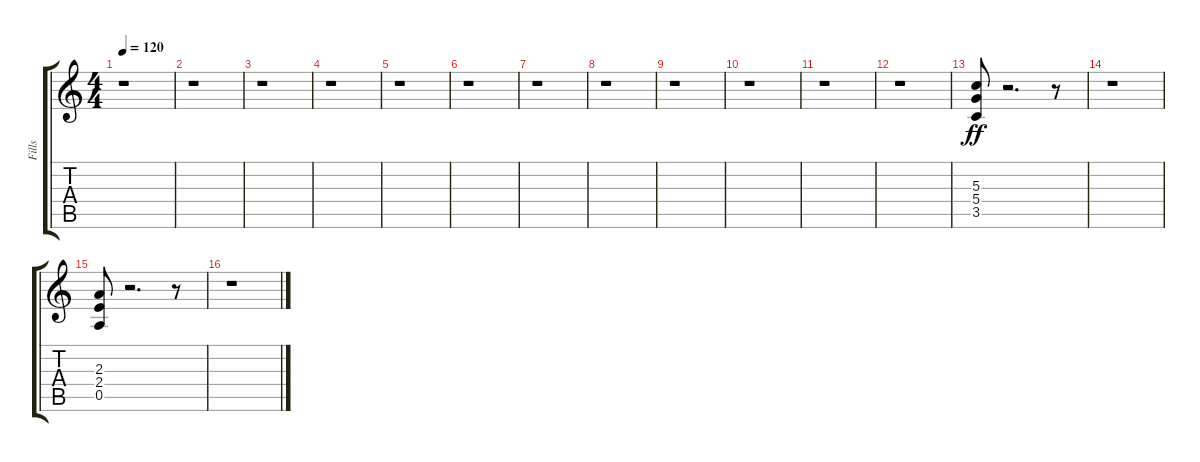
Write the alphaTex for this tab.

\track ("Fills" "Fills") {instrument distortionguitar}
\staff {score tabs}
\tuning (E4 B3 G3 D3 A2 E2) {hide}
\ts (4 4)
\tempo 120
\clef g2
\ks c
r.1{dy ff} |
r.1 |
r.1 |
r.1 |
r.1 |
r.1 |
r.1 |
r.1 |
r.1 |
r.1 |
r.1 |
r.1 |
(5.3 5.4 3.5).8{volume 6} r.2{d} r.8 |
r.1 |
(2.3 2.4 0.5).8{volume 6} r.2{d} r.8 |
r.1
